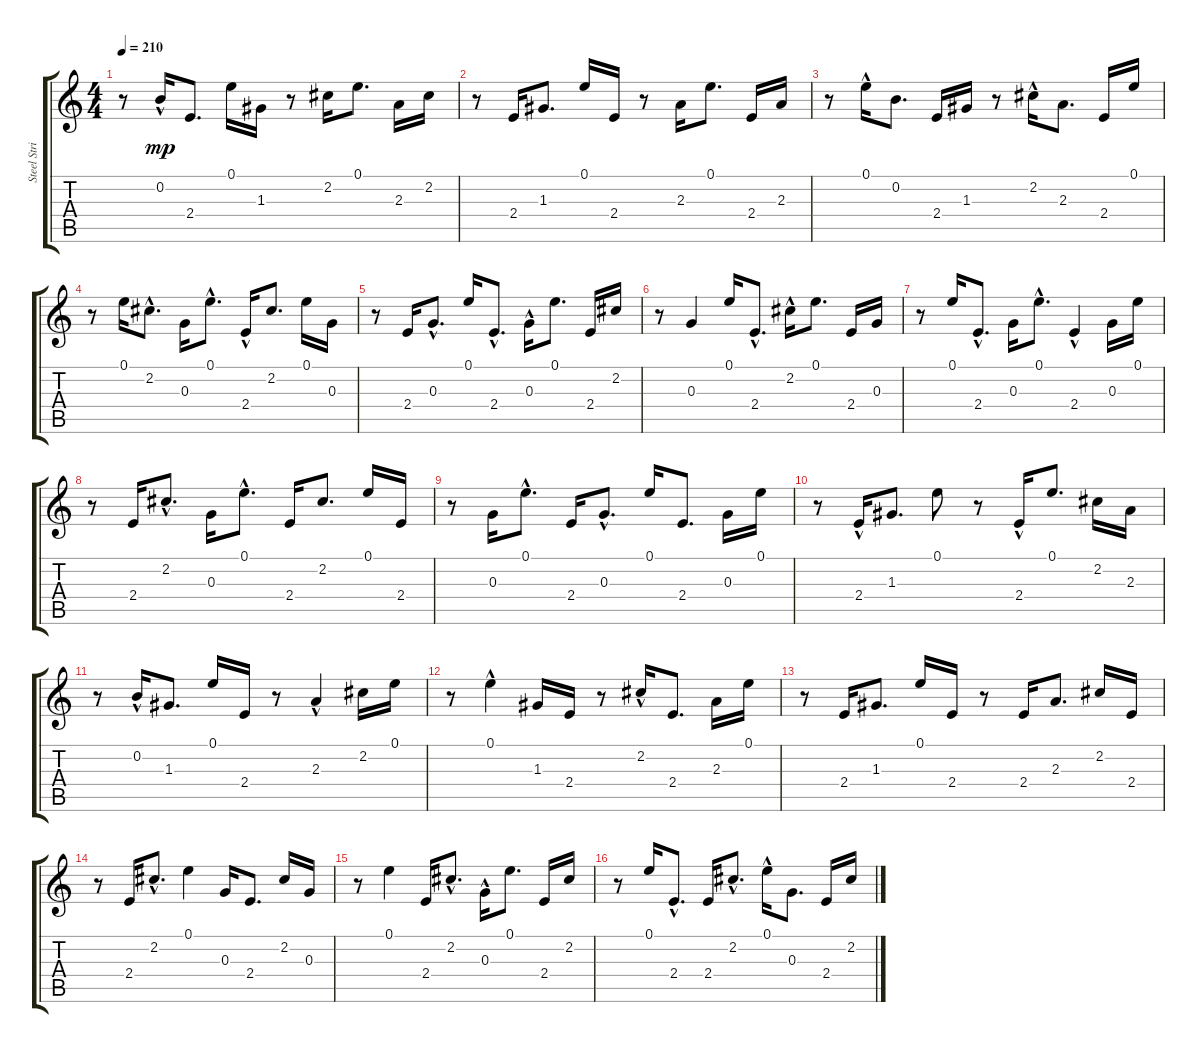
\track ("Steel String" "Steel Stri") {instrument acousticguitarsteel}
\staff {score tabs}
\tuning (E4 B3 G3 D3 A2 E2) {hide}
\ts (4 4)
\tempo 210
\clef g2
\ks c
r.8{dy mp} 0.2{hac}.16 2.4.8{d} 0.1.16 1.3.16 r.8 2.2.16 0.1.8{d} 2.3.16 2.2.16 |
r.8 2.4.16 1.3.8{d} 0.1.16 2.4.16 r.8 2.3.16 0.1.8{d} 2.4.16 2.3.16 |
r.8 0.1{hac}.16 0.2.8{d} 2.4.16 1.3.16 r.8 2.2{hac}.16 2.3.8{d} 2.4.16 0.1.16 |
r.8 0.1.16 2.2{hac}.8{d} 0.3.16 0.1{hac}.8{d} 2.4{hac}.16 2.2.8{d} 0.1.16 0.3.16 |
r.8 2.4.16 0.3{hac}.8{d} 0.1.16 2.4{hac}.8{d} 0.3{hac}.16 0.1.8{d} 2.4.16 2.2.16 |
r.8 0.3.4 0.1.16 2.4{hac}.8{d} 2.2{hac}.16 0.1.8{d} 2.4.16 0.3.16 |
r.8 0.1.16 2.4{hac}.8{d} 0.3.16 0.1{hac}.8{d} 2.4{hac}.4 0.3.16 0.1.16 |
r.8 2.4.16 2.2{hac}.8{d} 0.3.16 0.1{hac}.8{d} 2.4.16 2.2.8{d} 0.1.16 2.4.16 |
r.8 0.3.16 0.1{hac}.8{d} 2.4.16 0.3{hac}.8{d} 0.1.16 2.4.8{d} 0.3.16 0.1.16 |
r.8 2.4{hac}.16 1.3.8{d} 0.1.8 r.8 2.4{hac}.16 0.1.8{d} 2.2.16 2.3.16 |
r.8 0.2{hac}.16 1.3.8{d} 0.1.16 2.4.16 r.8 2.3{hac}.4 2.2.16 0.1.16 |
r.8 0.1{hac}.4 1.3.16 2.4.16 r.8 2.2{hac}.16 2.4.8{d} 2.3.16 0.1.16 |
r.8 2.4.16 1.3.8{d} 0.1.16 2.4.16 r.8 2.4.16 2.3.8{d} 2.2.16 2.4.16 |
r.8 2.4.16 2.2{hac}.8{d} 0.1.4 0.3.16 2.4.8{d} 2.2.16 0.3.16 |
r.8 0.1.4 2.4.16 2.2{hac}.8{d} 0.3{hac}.16 0.1.8{d} 2.4.16 2.2.16 |
r.8 0.1.16 2.4{hac}.8{d} 2.4.16 2.2{hac}.8{d} 0.1{hac}.16 0.3.8{d} 2.4.16 2.2.16
